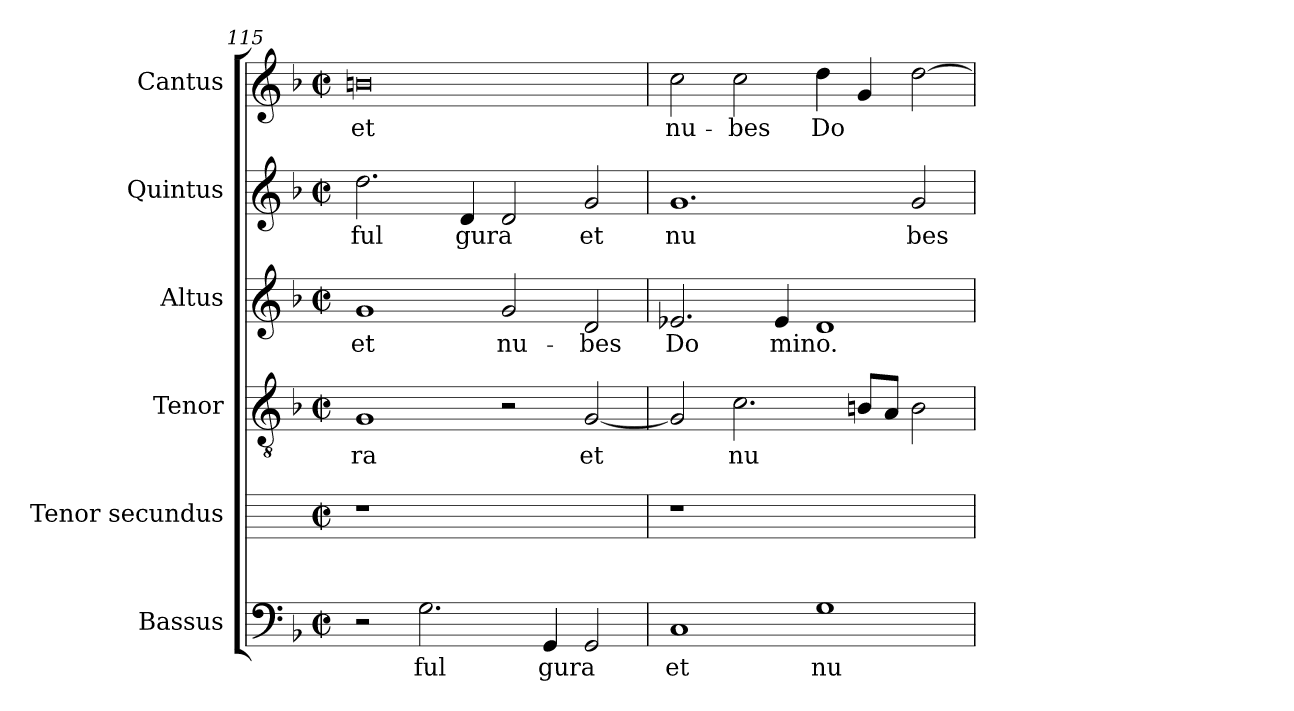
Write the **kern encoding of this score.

**kern	**text	**kern	**kern	**text	**kern	**text	**kern	**text	**kern	**text
*part6	*part6	*part5	*part4	*part4	*part3	*part3	*part2	*part2	*part1	*part1
*staff6	*staff6	*staff5	*staff4	*staff4	*staff3	*staff3	*staff2	*staff2	*staff1	*staff1
*I"Bassus	*	*I"Tenor  secundus	*I"Tenor	*	*I"Altus	*	*I"Quintus	*	*I"Cantus	*
*I'B	*	*	*I'T	*	*I'A	*	*I'Q	*	*I'C	*
*clefF4	*	*	*clefGv2	*	*clefG2	*	*clefG2	*	*clefG2	*
*k[b-]	*	*k[]	*k[b-]	*	*k[b-]	*	*k[b-]	*	*k[b-]	*
*F:	*	*C:	*F:	*	*F:	*	*F:	*	*F:	*
*M2/2	*	*M2/2	*M2/2	*	*M2/2	*	*M2/2	*	*M2/2	*
*met(c|)	*	*met(c|)	*met(c|)	*	*met(c|)	*	*met(c|)	*	*met(c|)	*
=115	=115	=115	=115	=115	=115	=115	=115	=115	=115	=115
!	!	!	!	!LO:LY:b:cj	!	!LO:LY:b:cj	!	!LO:LY:b:cj	!	!LO:LY:b:cj
2r	.	1r	1G	ra	1g	et	2.dd\	ful	0bn	et
!	!LO:LY:b:cj	!	!	!	!	!	!	!	!	!
2.G\	ful	.	.	.	.	.	.	.	.	.
!	!	!	!	!	!	!	!	!LO:LY:b:cj	!	!
.	.	.	.	.	.	.	4d/	gura	.	.
!	!	!	!	!	!	!LO:LY:b:cj	!	!LO:LY:b:cj	!	!
.	.	1ryy	2r	.	2g/	nu-	2d/	.	.	.
!	!LO:LY:b:cj	!	!	!	!	!	!	!	!	!
4GG/	gura	.	.	.	.	.	.	.	.	.
!	!LO:LY:b:cj	!	!	!LO:LY:b:cj	!	!LO:LY:b:cj	!	!LO:LY:b:cj	!	!
2GG/	.	.	[<2G/	et	2d/	-bes	2g/	et	.	.
!!LO:LB:g=z
=116	=116	=116	=116	=116	=116	=116	=116	=116	=116	=116
!	!LO:LY:b:cj	!	!	!LO:LY:b:cj	!	!LO:LY:b:cj	!	!LO:LY:b:cj	!	!LO:LY:b:cj
1C	et	1r	2G/]	.	2.e-X/	Do	1.g	nu	2cc\	nu-
!	!	!	!	!LO:LY:b:cj	!	!	!	!	!	!LO:LY:b:cj
.	.	.	2.c\	nu	.	.	.	.	2cc\	-bes
!	!	!	!	!	!	!LO:LY:b:cj	!	!	!	!
.	.	.	.	.	4e-/	mino.	.	.	.	.
!	!LO:LY:b:cj	!	!	!	!	!LO:LY:b:cj	!	!	!	!LO:LY:b:cj
1G	nu-	1ryy	.	.	1d	.	.	.	4dd\	Do-
!	!	!	!	!LO:LY:b:cj	!	!	!	!	!	!LO:LY:b:cj
.	.	.	8Bn/L	.	.	.	.	.	4g/	--
!	!	!	!	!LO:LY:b:cj	!	!	!	!	!	!
.	.	.	8A/J	.	.	.	.	.	.	.
!	!	!	!	!LO:LY:b:cj	!	!	!	!LO:LY:b:cj	!	!LO:LY:b:cj
.	.	.	2B\	.	.	.	2g/	bes	[>2dd\	--
=	=	=	=	=	=	=	=	=	=	=
*-	*-	*-	*-	*-	*-	*-	*-	*-	*-	*-
